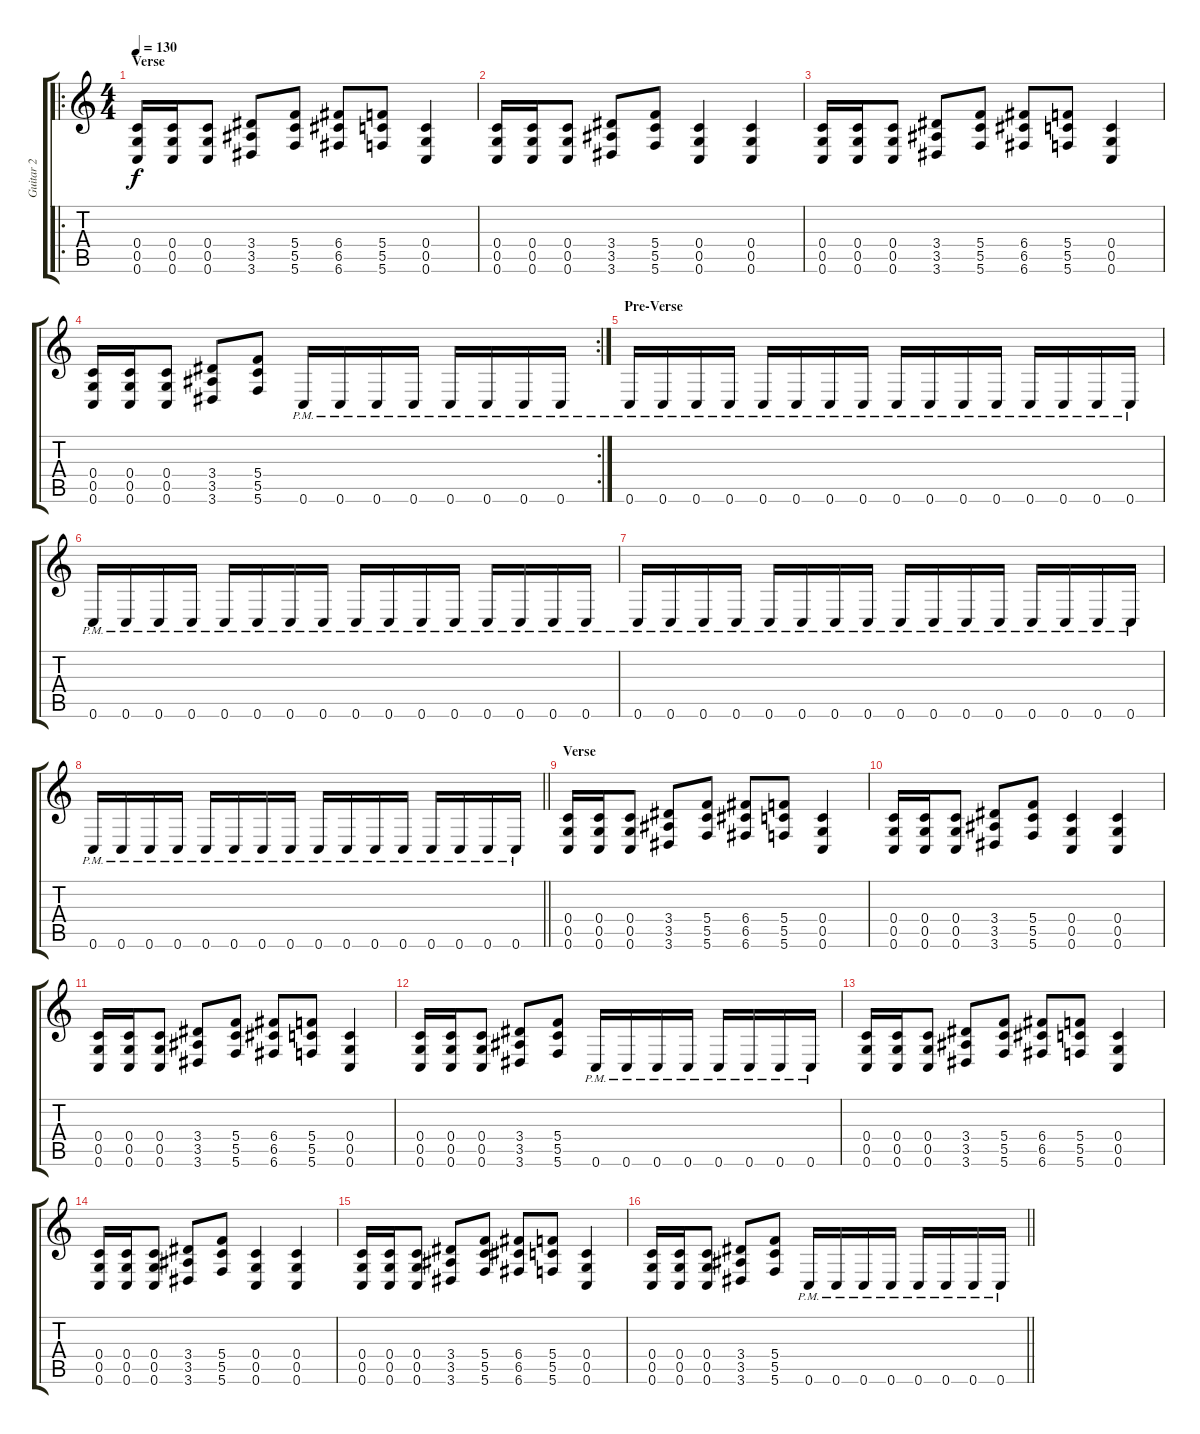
\track ("Guitar 2" "Guitar 2") {instrument overdrivenguitar}
\staff {score tabs}
\tuning (D4 A3 F3 C3 G2 C2) {hide}
\ro
\ts (4 4)
\section ("" "Verse")
\tempo 130
\clef g2
\ks c
(0.4 0.5 0.6).16{dy f} (0.4 0.5 0.6).16 (0.4 0.5 0.6).8 (3.4 3.5 3.6).8 (5.4 5.5 5.6).8 (6.4 6.5 6.6).8 (5.4 5.5 5.6).8 (0.4 0.5 0.6).4 |
(0.4 0.5 0.6).16 (0.4 0.5 0.6).16 (0.4 0.5 0.6).8 (3.4 3.5 3.6).8 (5.4 5.5 5.6).8 (0.4 0.5 0.6).4 (0.4 0.5 0.6).4 |
(0.4 0.5 0.6).16 (0.4 0.5 0.6).16 (0.4 0.5 0.6).8 (3.4 3.5 3.6).8 (5.4 5.5 5.6).8 (6.4 6.5 6.6).8 (5.4 5.5 5.6).8 (0.4 0.5 0.6).4 |
\rc 2
(0.4 0.5 0.6).16 (0.4 0.5 0.6).16 (0.4 0.5 0.6).8 (3.4 3.5 3.6).8 (5.4 5.5 5.6).8 0.6{pm}.16 0.6{pm}.16 0.6{pm}.16 0.6{pm}.16 0.6{pm}.16 0.6{pm}.16 0.6{pm}.16 0.6{pm}.16 |
\section ("" "Pre-Verse")
0.6{pm}.16 0.6{pm}.16 0.6{pm}.16 0.6{pm}.16 0.6{pm}.16 0.6{pm}.16 0.6{pm}.16 0.6{pm}.16 0.6{pm}.16 0.6{pm}.16 0.6{pm}.16 0.6{pm}.16 0.6{pm}.16 0.6{pm}.16 0.6{pm}.16 0.6{pm}.16 |
0.6{pm}.16 0.6{pm}.16 0.6{pm}.16 0.6{pm}.16 0.6{pm}.16 0.6{pm}.16 0.6{pm}.16 0.6{pm}.16 0.6{pm}.16 0.6{pm}.16 0.6{pm}.16 0.6{pm}.16 0.6{pm}.16 0.6{pm}.16 0.6{pm}.16 0.6{pm}.16 |
0.6{pm}.16 0.6{pm}.16 0.6{pm}.16 0.6{pm}.16 0.6{pm}.16 0.6{pm}.16 0.6{pm}.16 0.6{pm}.16 0.6{pm}.16 0.6{pm}.16 0.6{pm}.16 0.6{pm}.16 0.6{pm}.16 0.6{pm}.16 0.6{pm}.16 0.6{pm}.16 |
\barLineRight lightlight
0.6{pm}.16 0.6{pm}.16 0.6{pm}.16 0.6{pm}.16 0.6{pm}.16 0.6{pm}.16 0.6{pm}.16 0.6{pm}.16 0.6{pm}.16 0.6{pm}.16 0.6{pm}.16 0.6{pm}.16 0.6{pm}.16 0.6{pm}.16 0.6{pm}.16 0.6{pm}.16 |
\section ("" "Verse")
(0.4 0.5 0.6).16 (0.4 0.5 0.6).16 (0.4 0.5 0.6).8 (3.4 3.5 3.6).8 (5.4 5.5 5.6).8 (6.4 6.5 6.6).8 (5.4 5.5 5.6).8 (0.4 0.5 0.6).4 |
(0.4 0.5 0.6).16 (0.4 0.5 0.6).16 (0.4 0.5 0.6).8 (3.4 3.5 3.6).8 (5.4 5.5 5.6).8 (0.4 0.5 0.6).4 (0.4 0.5 0.6).4 |
(0.4 0.5 0.6).16 (0.4 0.5 0.6).16 (0.4 0.5 0.6).8 (3.4 3.5 3.6).8 (5.4 5.5 5.6).8 (6.4 6.5 6.6).8 (5.4 5.5 5.6).8 (0.4 0.5 0.6).4 |
(0.4 0.5 0.6).16 (0.4 0.5 0.6).16 (0.4 0.5 0.6).8 (3.4 3.5 3.6).8 (5.4 5.5 5.6).8 0.6{pm}.16 0.6{pm}.16 0.6{pm}.16 0.6{pm}.16 0.6{pm}.16 0.6{pm}.16 0.6{pm}.16 0.6{pm}.16 |
(0.4 0.5 0.6).16 (0.4 0.5 0.6).16 (0.4 0.5 0.6).8 (3.4 3.5 3.6).8 (5.4 5.5 5.6).8 (6.4 6.5 6.6).8 (5.4 5.5 5.6).8 (0.4 0.5 0.6).4 |
(0.4 0.5 0.6).16 (0.4 0.5 0.6).16 (0.4 0.5 0.6).8 (3.4 3.5 3.6).8 (5.4 5.5 5.6).8 (0.4 0.5 0.6).4 (0.4 0.5 0.6).4 |
(0.4 0.5 0.6).16 (0.4 0.5 0.6).16 (0.4 0.5 0.6).8 (3.4 3.5 3.6).8 (5.4 5.5 5.6).8 (6.4 6.5 6.6).8 (5.4 5.5 5.6).8 (0.4 0.5 0.6).4 |
\barLineRight lightlight
(0.4 0.5 0.6).16 (0.4 0.5 0.6).16 (0.4 0.5 0.6).8 (3.4 3.5 3.6).8 (5.4 5.5 5.6).8 0.6{pm}.16 0.6{pm}.16 0.6{pm}.16 0.6{pm}.16 0.6{pm}.16 0.6{pm}.16 0.6{pm}.16 0.6{pm}.16
